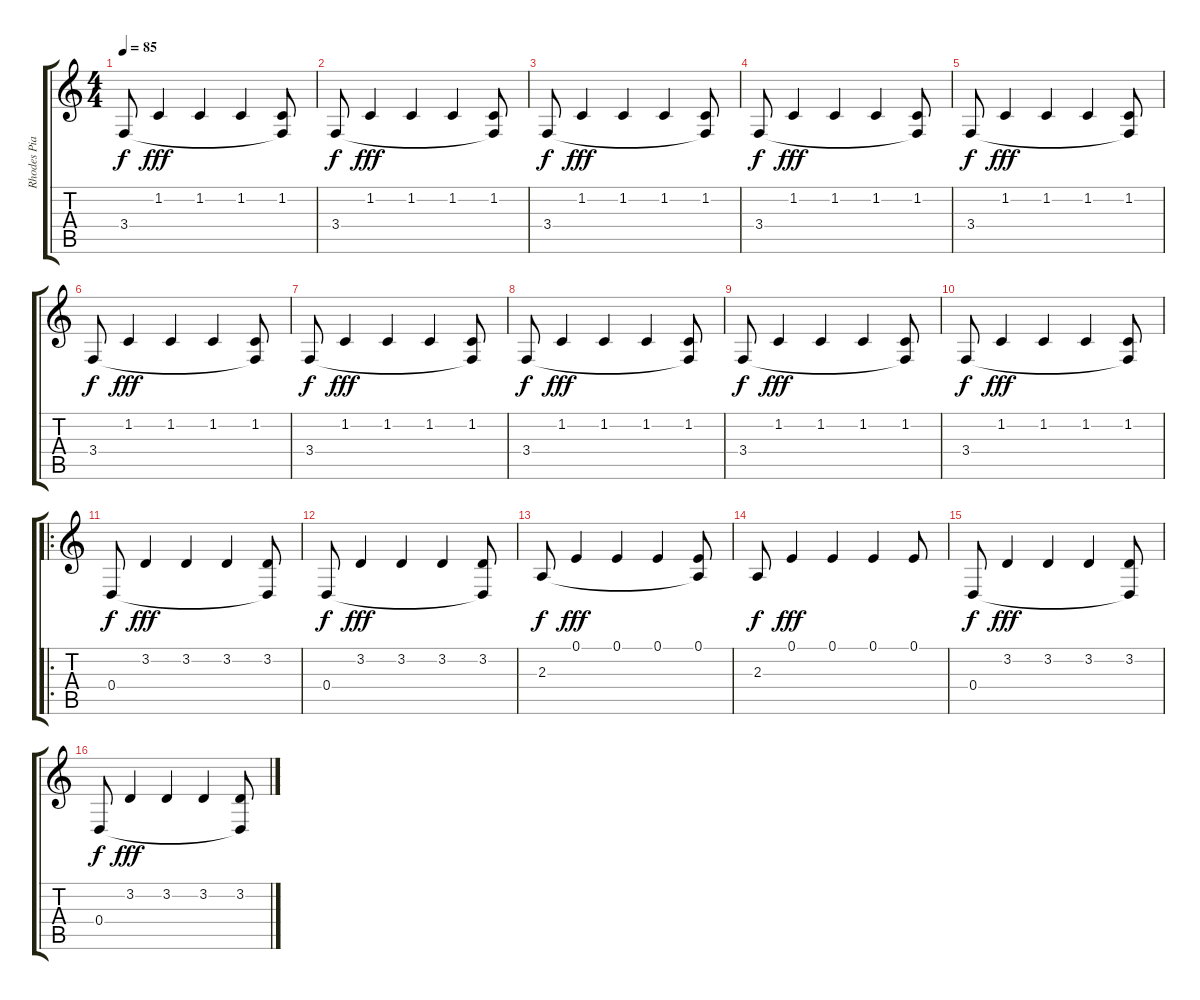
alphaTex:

\track ("Rhodes Piano 4" "Rhodes Pia") {instrument electricpiano1}
\staff {score tabs}
\tuning (E4 B3 G3 D3 A2 E2) {hide}
\ts (4 4)
\tempo 85
\clef g2
\ks c
3.4.8{dy f instrument electricpiano1} 1.2.4{dy fff} 1.2.4 1.2.4 (1.2 3.4{t}).8 |
3.4.8{dy f} 1.2.4{dy fff} 1.2.4 1.2.4 (1.2 3.4{t}).8 |
3.4.8{dy f} 1.2.4{dy fff} 1.2.4 1.2.4 (1.2 3.4{t}).8 |
3.4.8{dy f} 1.2.4{dy fff} 1.2.4 1.2.4 (1.2 3.4{t}).8 |
3.4.8{dy f} 1.2.4{dy fff} 1.2.4 1.2.4 (1.2 3.4{t}).8 |
3.4.8{dy f} 1.2.4{dy fff} 1.2.4 1.2.4 (1.2 3.4{t}).8 |
3.4.8{dy f} 1.2.4{dy fff} 1.2.4 1.2.4 (1.2 3.4{t}).8 |
3.4.8{dy f} 1.2.4{dy fff} 1.2.4 1.2.4 (1.2 3.4{t}).8 |
3.4.8{dy f} 1.2.4{dy fff} 1.2.4 1.2.4 (1.2 3.4{t}).8 |
3.4.8{dy f} 1.2.4{dy fff} 1.2.4 1.2.4 (1.2 3.4{t}).8 |
\ro
0.4.8{dy f} 3.2.4{dy fff} 3.2.4 3.2.4 (3.2 0.4{t}).8 |
0.4.8{dy f} 3.2.4{dy fff} 3.2.4 3.2.4 (3.2 0.4{t}).8 |
2.3.8{dy f} 0.1.4{dy fff} 0.1.4 0.1.4 (0.1 2.3{t}).8 |
2.3.8{dy f} 0.1.4{dy fff} 0.1.4 0.1.4 0.1.8 |
0.4.8{dy f} 3.2.4{dy fff} 3.2.4 3.2.4 (3.2 0.4{t}).8 |
0.4.8{dy f} 3.2.4{dy fff} 3.2.4 3.2.4 (3.2 0.4{t}).8
